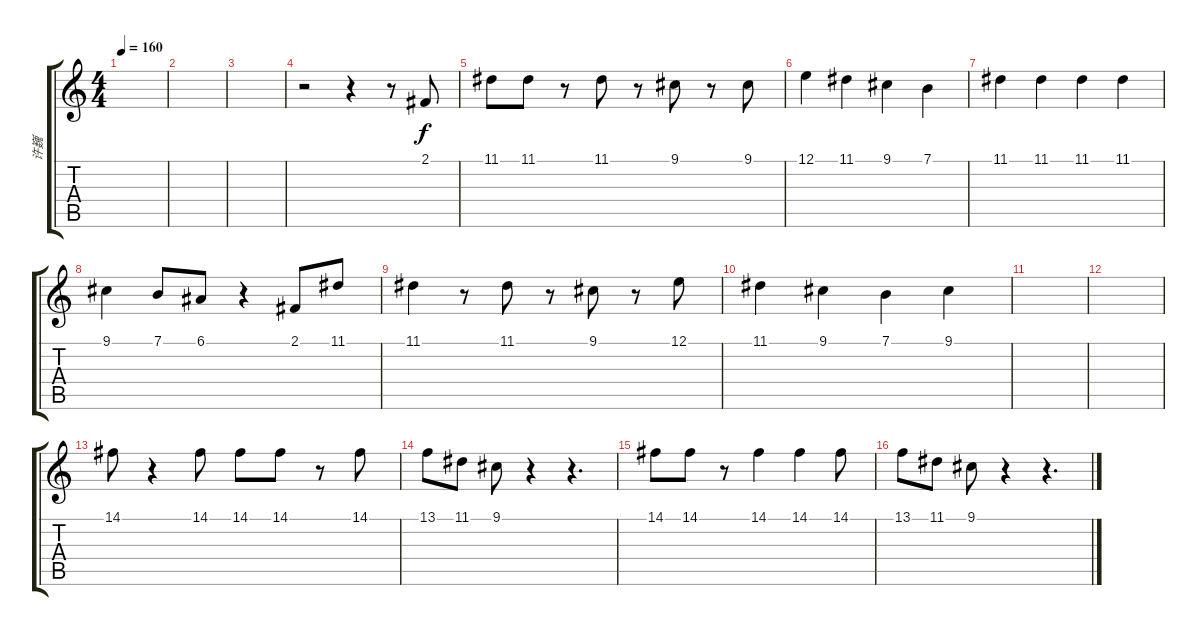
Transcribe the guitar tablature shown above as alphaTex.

\track ("许巍" "许巍") {instrument sopranosax}
\staff {score tabs}
\tuning (E4 B3 G3 D3 A2 E2) {hide}
\ts (4 4)
\tempo 160
\clef g2
\ks c
|
|
|
r.2 r.4 r.8 2.1.8 |
11.1.8 11.1.8 r.8 11.1.8 r.8 9.1.8 r.8 9.1.8 |
12.1.4 11.1.4 9.1.4 7.1.4 |
11.1.4 11.1.4 11.1.4 11.1.4 |
9.1.4 7.1.8 6.1.8 r.4 2.1.8 11.1.8 |
11.1.4 r.8 11.1.8 r.8 9.1.8 r.8 12.1.8 |
11.1.4 9.1.4 7.1.4 9.1.4 |
|
|
14.1.8 r.4 14.1.8 14.1.8 14.1.8 r.8 14.1.8 |
13.1.8 11.1.8 9.1.8 r.4 r.4{d} |
14.1.8 14.1.8 r.8 14.1.4 14.1.4 14.1.8 |
13.1.8 11.1.8 9.1.8 r.4 r.4{d}
